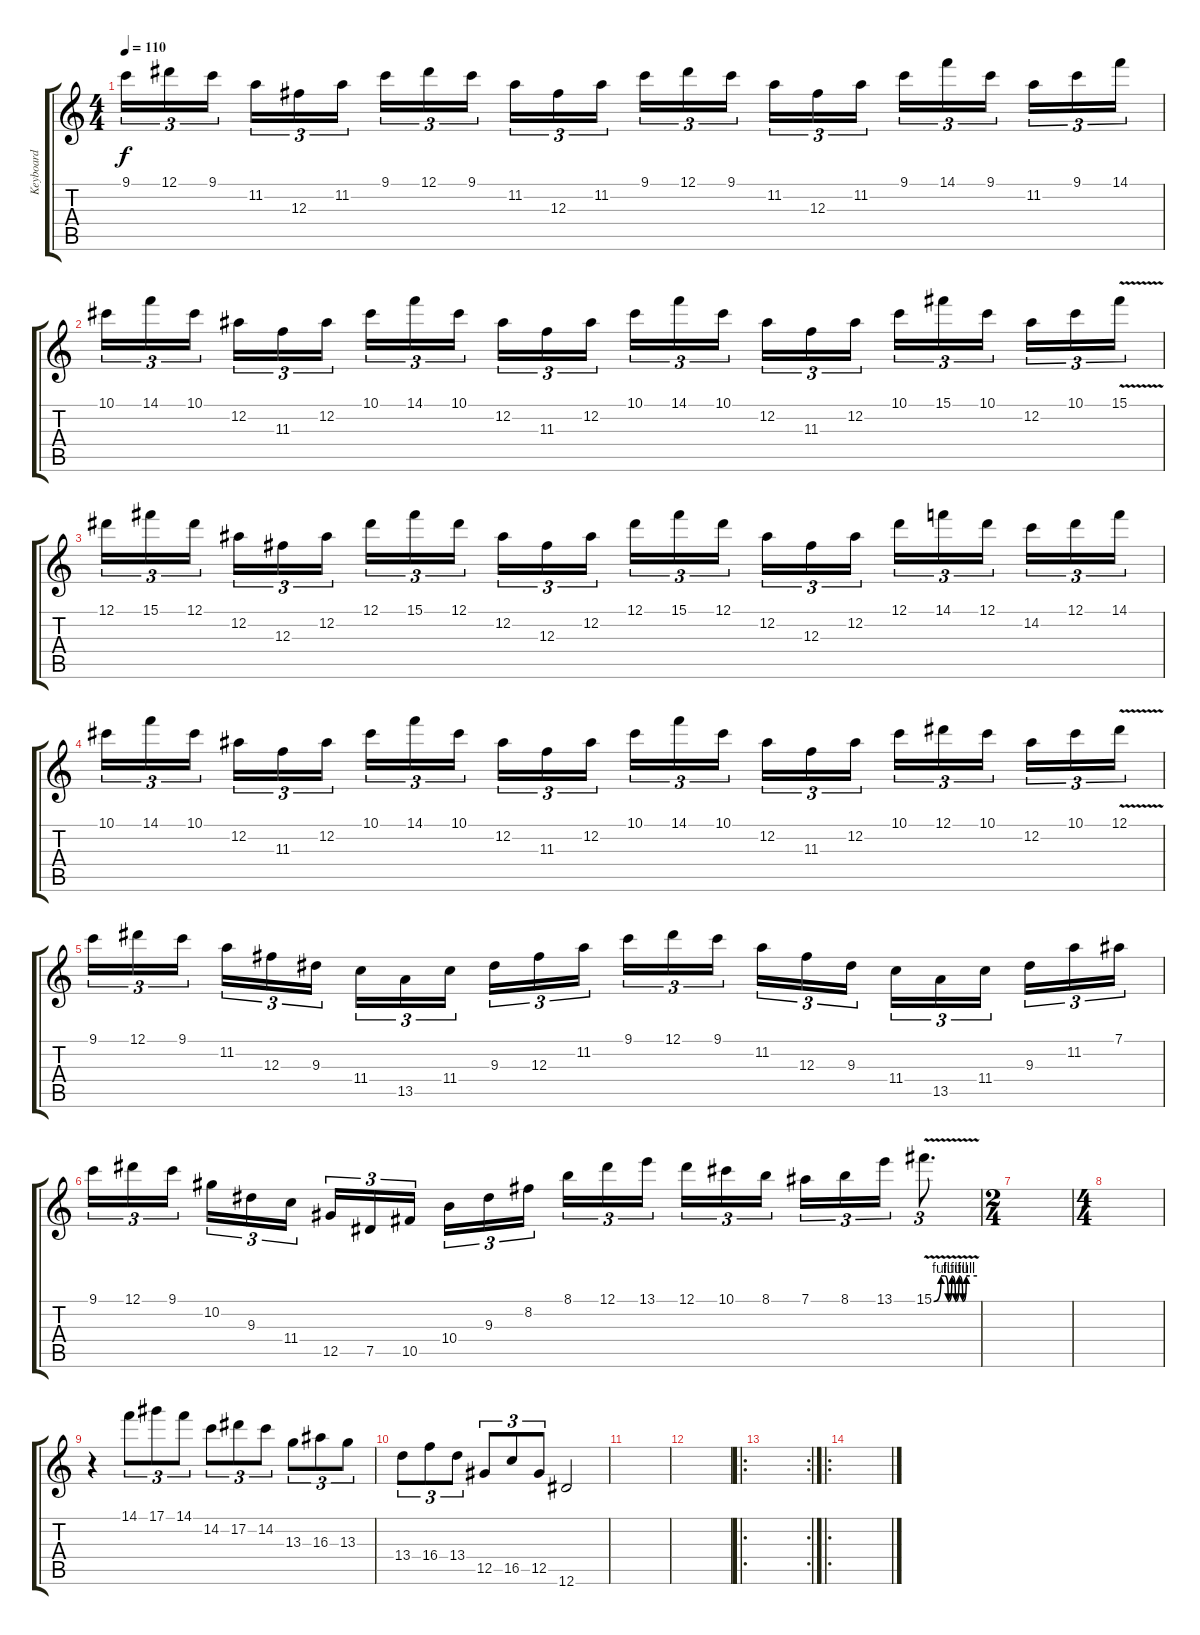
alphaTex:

\track ("Keyboard " "Keyboard ") {instrument harpsichord}
\staff {score tabs}
\tuning (Eb5 Bb4 Gb4 Db4 Ab3 Eb3) {hide}
\ts (4 4)
\tempo 110
\clef g2
\ks c
9.1.16{tu (3 2) dy f} 12.1.16{tu (3 2)} 9.1.16{tu (3 2) beam splitsecondary} 11.2.16{tu (3 2)} 12.3.16{tu (3 2)} 11.2.16{tu (3 2)} 9.1.16{tu (3 2)} 12.1.16{tu (3 2)} 9.1.16{tu (3 2) beam splitsecondary} 11.2.16{tu (3 2)} 12.3.16{tu (3 2)} 11.2.16{tu (3 2)} 9.1.16{tu (3 2)} 12.1.16{tu (3 2)} 9.1.16{tu (3 2) beam splitsecondary} 11.2.16{tu (3 2)} 12.3.16{tu (3 2)} 11.2.16{tu (3 2)} 9.1.16{tu (3 2)} 14.1.16{tu (3 2)} 9.1.16{tu (3 2) beam splitsecondary} 11.2.16{tu (3 2)} 9.1.16{tu (3 2)} 14.1.16{tu (3 2)} |
10.1.16{tu (3 2)} 14.1.16{tu (3 2)} 10.1.16{tu (3 2) beam splitsecondary} 12.2.16{tu (3 2)} 11.3.16{tu (3 2)} 12.2.16{tu (3 2)} 10.1.16{tu (3 2)} 14.1.16{tu (3 2)} 10.1.16{tu (3 2) beam splitsecondary} 12.2.16{tu (3 2)} 11.3.16{tu (3 2)} 12.2.16{tu (3 2)} 10.1.16{tu (3 2)} 14.1.16{tu (3 2)} 10.1.16{tu (3 2) beam splitsecondary} 12.2.16{tu (3 2)} 11.3.16{tu (3 2)} 12.2.16{tu (3 2)} 10.1.16{tu (3 2)} 15.1.16{tu (3 2)} 10.1.16{tu (3 2) beam splitsecondary} 12.2.16{tu (3 2)} 10.1.16{tu (3 2)} 15.1{v}.16{tu (3 2)} |
12.1.16{tu (3 2)} 15.1.16{tu (3 2)} 12.1.16{tu (3 2) beam splitsecondary} 12.2.16{tu (3 2)} 12.3.16{tu (3 2)} 12.2.16{tu (3 2)} 12.1.16{tu (3 2)} 15.1.16{tu (3 2)} 12.1.16{tu (3 2) beam splitsecondary} 12.2.16{tu (3 2)} 12.3.16{tu (3 2)} 12.2.16{tu (3 2)} 12.1.16{tu (3 2)} 15.1.16{tu (3 2)} 12.1.16{tu (3 2) beam splitsecondary} 12.2.16{tu (3 2)} 12.3.16{tu (3 2)} 12.2.16{tu (3 2)} 12.1.16{tu (3 2)} 14.1.16{tu (3 2)} 12.1.16{tu (3 2) beam splitsecondary} 14.2.16{tu (3 2)} 12.1.16{tu (3 2)} 14.1.16{tu (3 2)} |
10.1.16{tu (3 2)} 14.1.16{tu (3 2)} 10.1.16{tu (3 2) beam splitsecondary} 12.2.16{tu (3 2)} 11.3.16{tu (3 2)} 12.2.16{tu (3 2)} 10.1.16{tu (3 2)} 14.1.16{tu (3 2)} 10.1.16{tu (3 2) beam splitsecondary} 12.2.16{tu (3 2)} 11.3.16{tu (3 2)} 12.2.16{tu (3 2)} 10.1.16{tu (3 2)} 14.1.16{tu (3 2)} 10.1.16{tu (3 2) beam splitsecondary} 12.2.16{tu (3 2)} 11.3.16{tu (3 2)} 12.2.16{tu (3 2)} 10.1.16{tu (3 2)} 12.1.16{tu (3 2)} 10.1.16{tu (3 2) beam splitsecondary} 12.2.16{tu (3 2)} 10.1.16{tu (3 2)} 12.1{v}.16{tu (3 2)} |
9.1.16{tu (3 2)} 12.1.16{tu (3 2)} 9.1.16{tu (3 2) beam splitsecondary} 11.2.16{tu (3 2)} 12.3.16{tu (3 2)} 9.3.16{tu (3 2)} 11.4.16{tu (3 2)} 13.5.16{tu (3 2)} 11.4.16{tu (3 2) beam splitsecondary} 9.3.16{tu (3 2)} 12.3.16{tu (3 2)} 11.2.16{tu (3 2)} 9.1.16{tu (3 2)} 12.1.16{tu (3 2)} 9.1.16{tu (3 2) beam splitsecondary} 11.2.16{tu (3 2)} 12.3.16{tu (3 2)} 9.3.16{tu (3 2)} 11.4.16{tu (3 2)} 13.5.16{tu (3 2)} 11.4.16{tu (3 2) beam splitsecondary} 9.3.16{tu (3 2)} 11.2.16{tu (3 2)} 7.1.16{tu (3 2)} |
9.1.16{tu (3 2)} 12.1.16{tu (3 2)} 9.1.16{tu (3 2) beam splitsecondary} 10.2.16{tu (3 2)} 9.3.16{tu (3 2)} 11.4.16{tu (3 2)} 12.5.16{tu (3 2)} 7.5.16{tu (3 2)} 10.5.16{tu (3 2) beam splitsecondary} 10.4.16{tu (3 2)} 9.3.16{tu (3 2)} 8.2.16{tu (3 2)} 8.1.16{tu (3 2)} 12.1.16{tu (3 2)} 13.1.16{tu (3 2) beam splitsecondary} 12.1.16{tu (3 2)} 10.1.16{tu (3 2)} 8.1.16{tu (3 2)} 7.1.16{tu (3 2)} 8.1.16{tu (3 2)} 13.1.16{tu (3 2)} 15.1{be (custom 0 0 10 4 15 4 20 0 25 4 30 0 35 4 40 0 45 4 50 4 60 4) v}.8{d tu (3 2)} |
\ts (2 4)
|
\ts (4 4)
|
r.4 14.1.8{tu (3 2)} 17.1.8{tu (3 2)} 14.1.8{tu (3 2)} 14.2.8{tu (3 2)} 17.2.8{tu (3 2)} 14.2.8{tu (3 2)} 13.3.8{tu (3 2)} 16.3.8{tu (3 2)} 13.3.8{tu (3 2)} |
13.4.8{tu (3 2)} 16.4.8{tu (3 2)} 13.4.8{tu (3 2)} 12.5.8{tu (3 2)} 16.5.8{tu (3 2)} 12.5.8{tu (3 2)} 12.6.2 |
|
|
\ro
\rc 2
|
\ro
